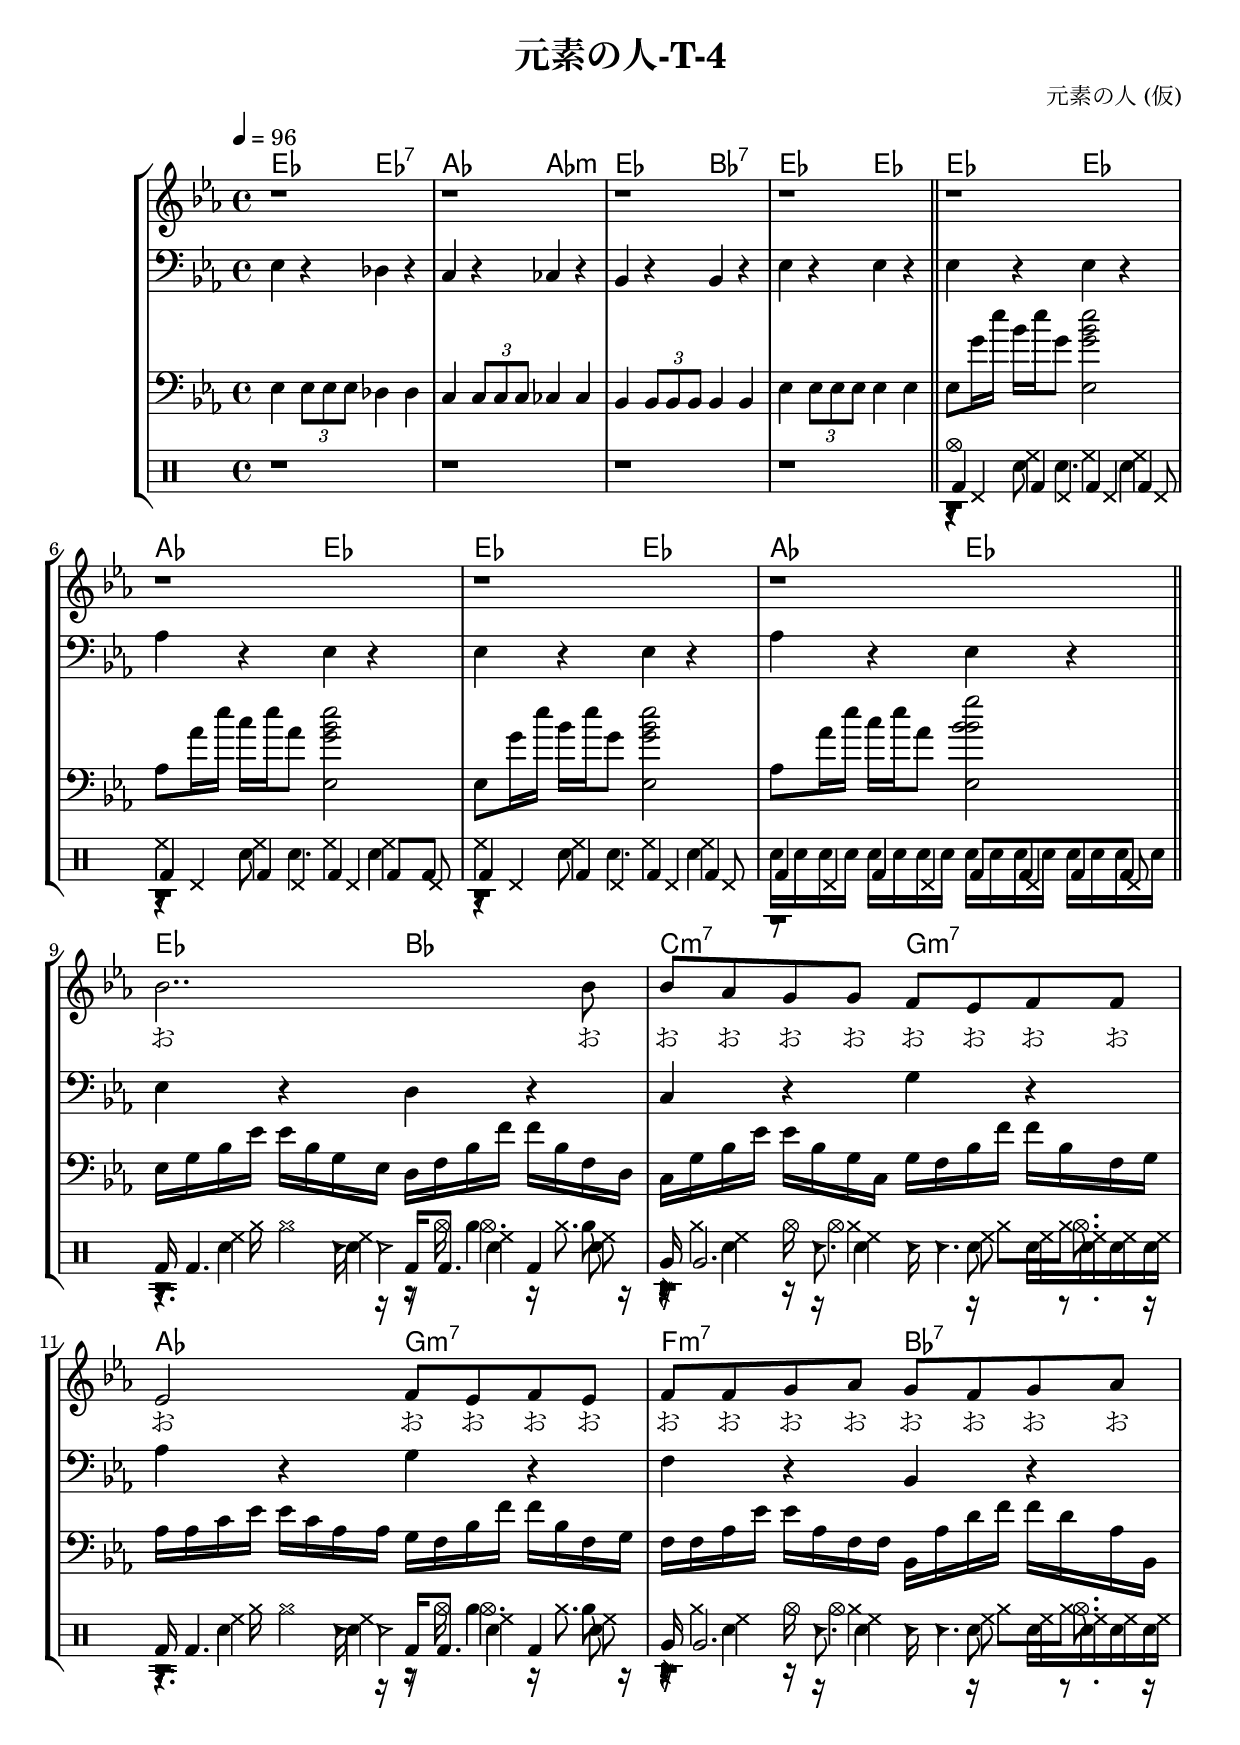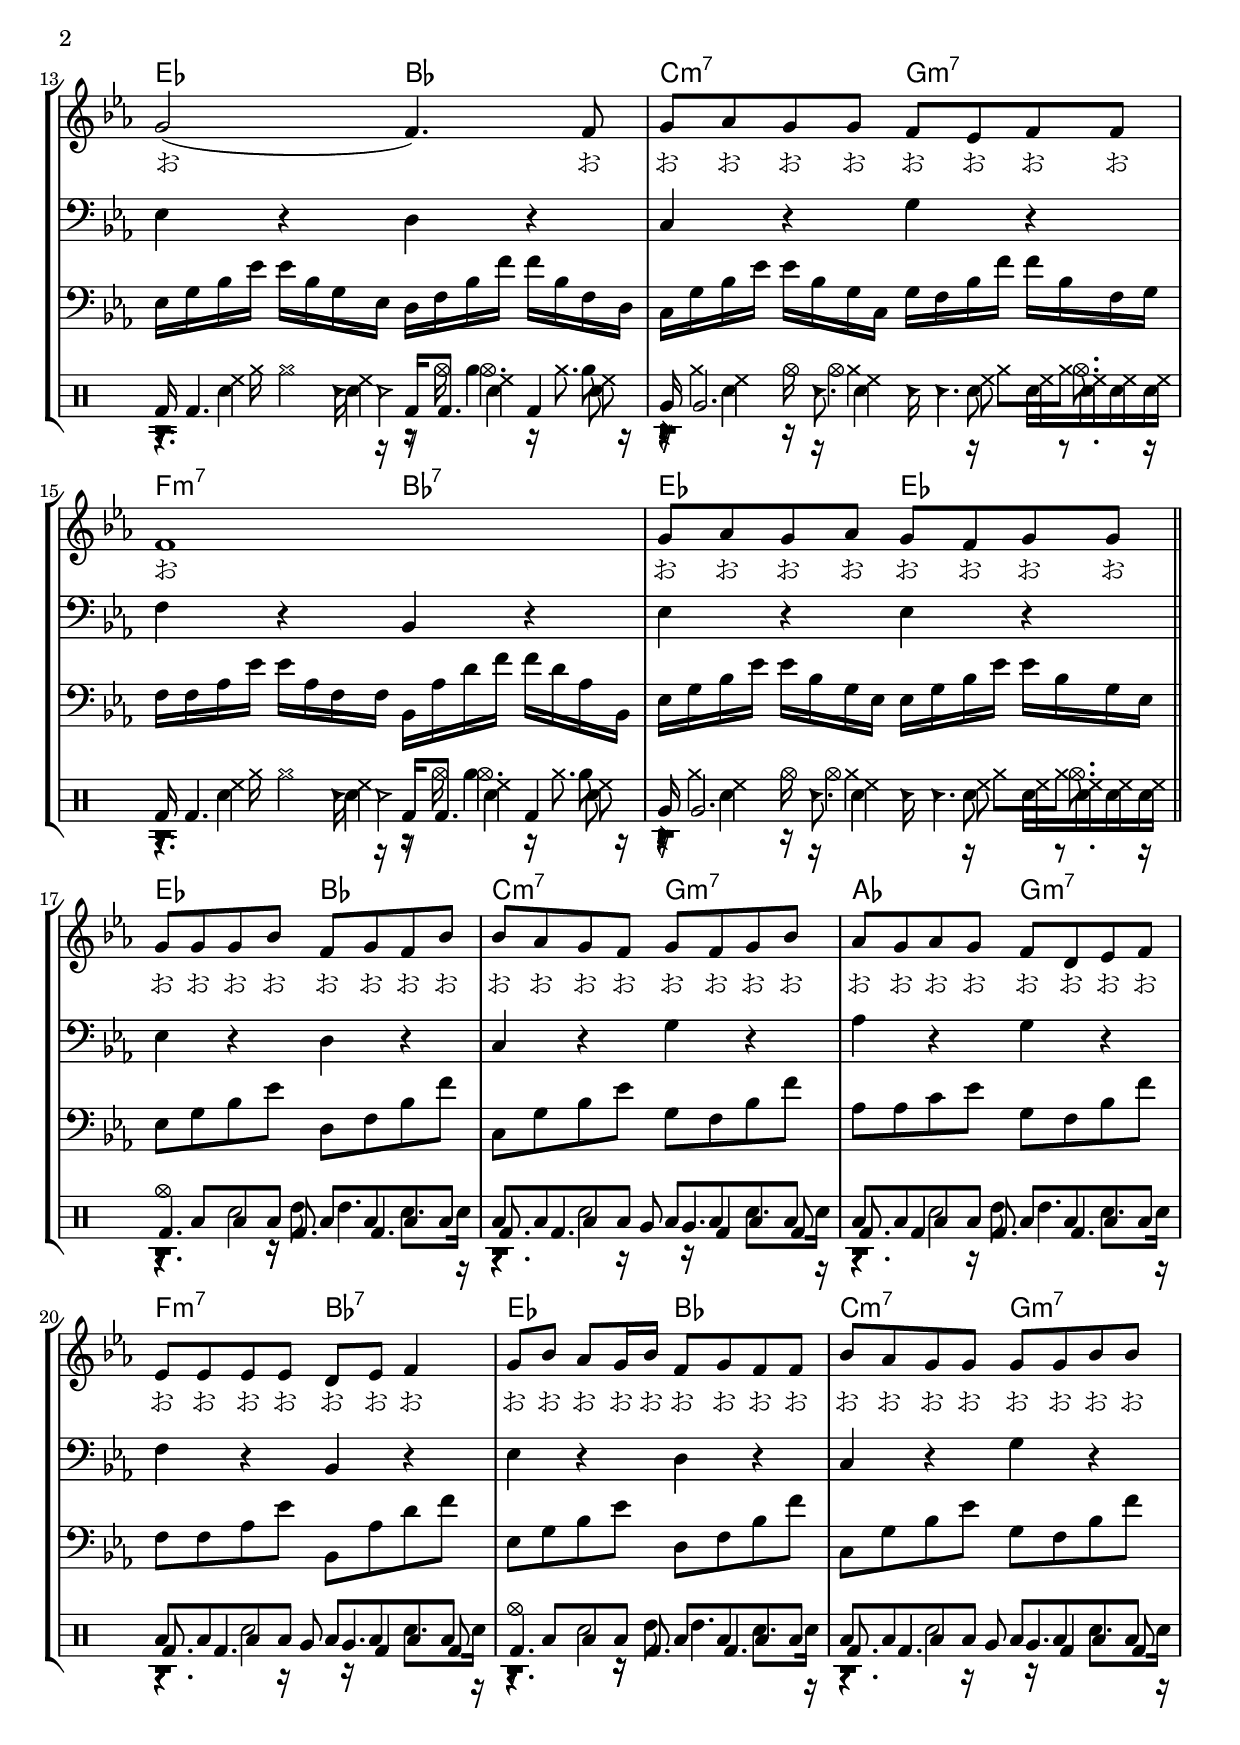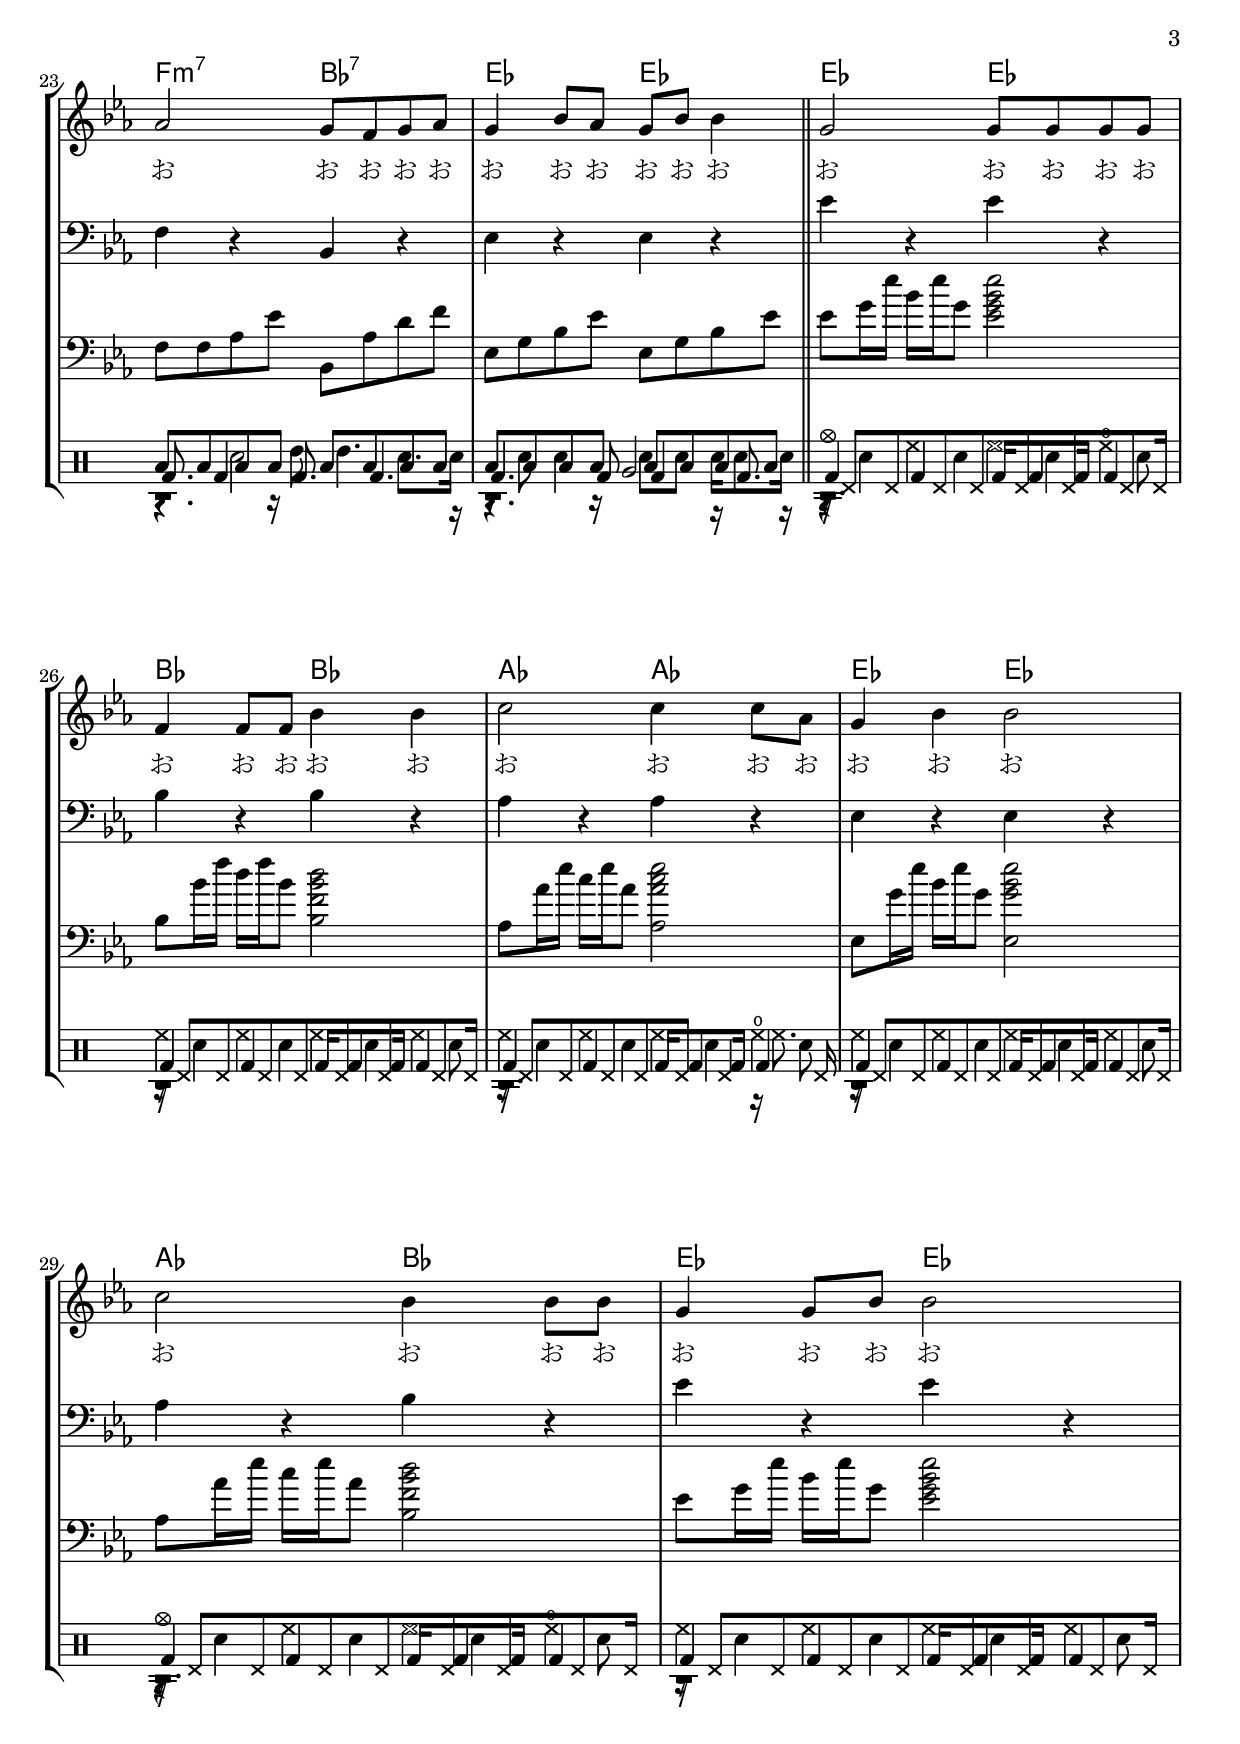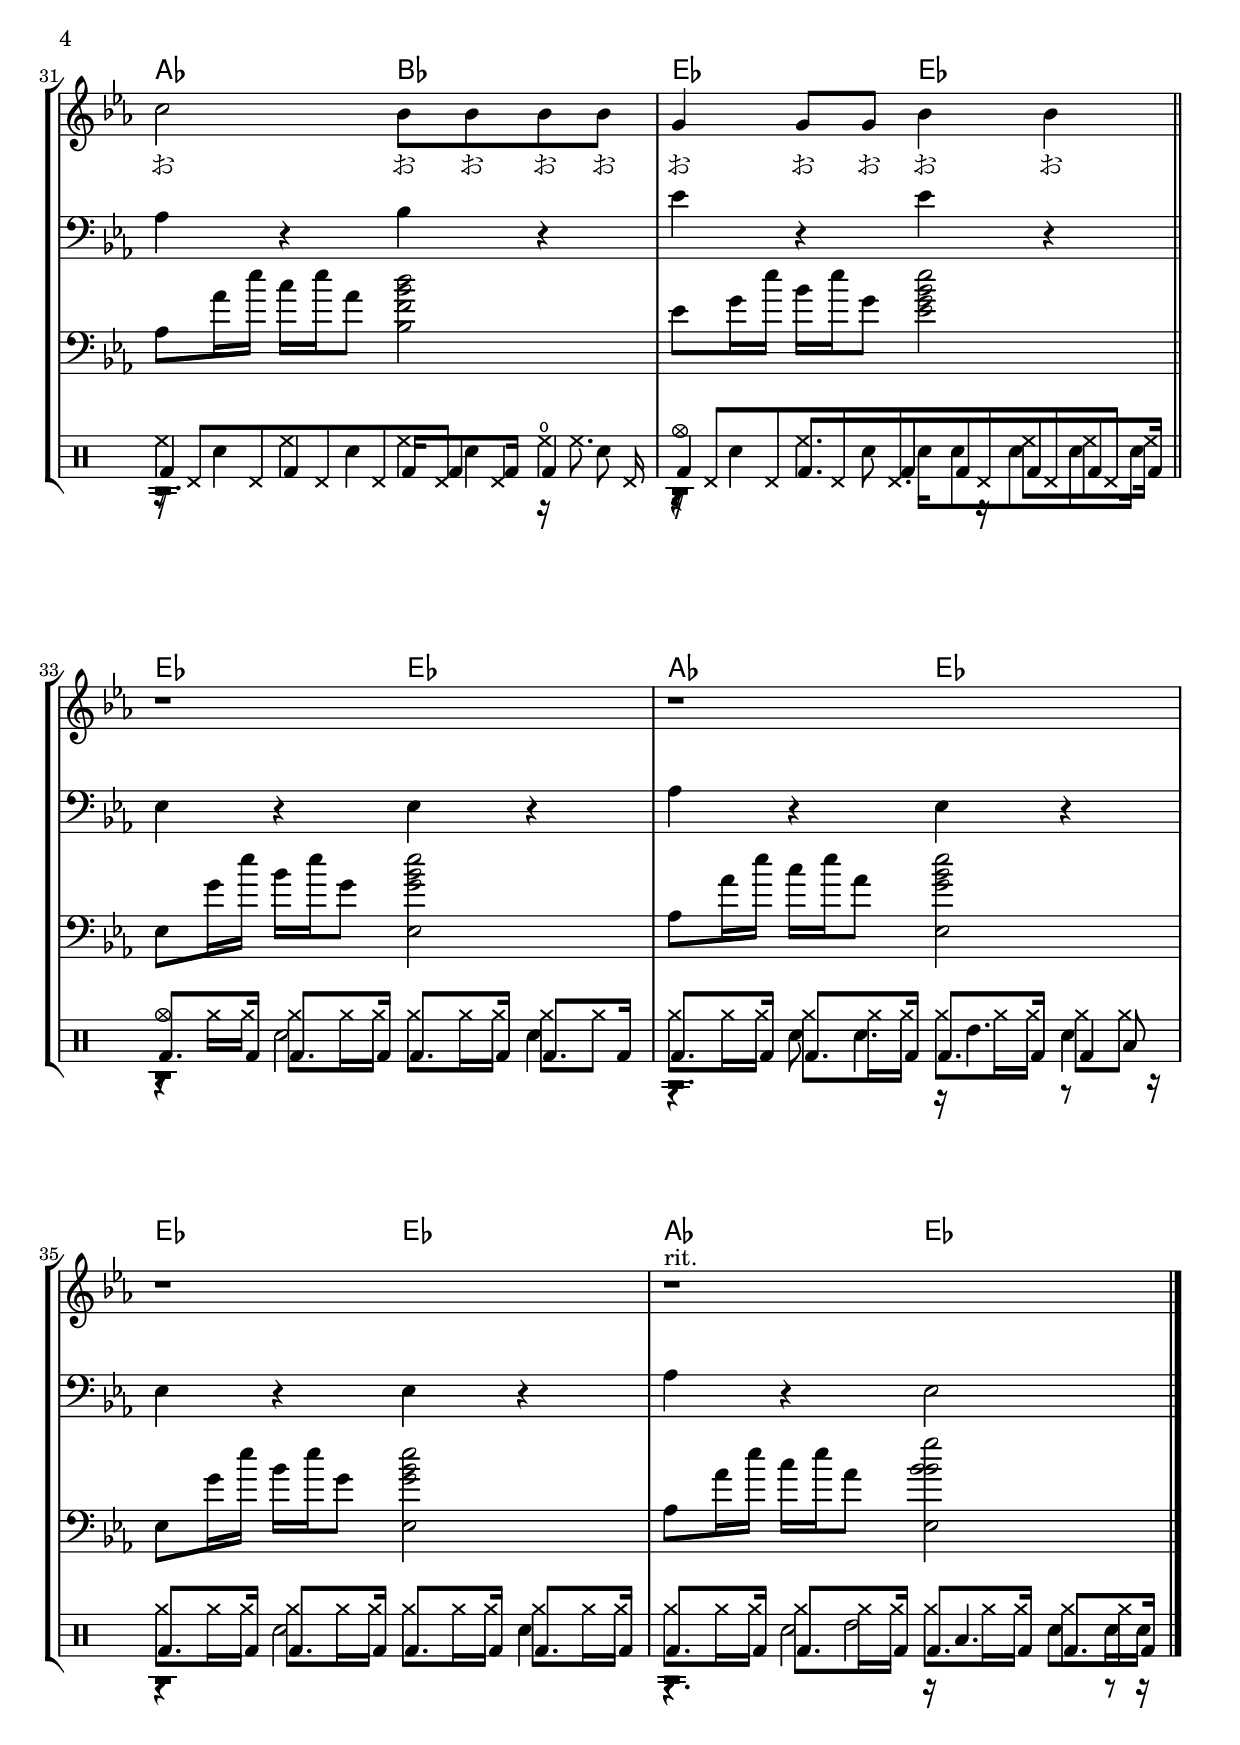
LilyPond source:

\version "2.12.1"

\header {
	title = \markup {元素の人-T-4}
	composer = \markup \center-column {"元素の人 (仮)"}
}

harmony = \chordmode {
	es2 es:7 as as:m es bes:7 es es 

	es es as es es es as es 

	es bes c:min7 g:min7 as g:min7 f:min7 bes:7 es bes c:min7 g:min7 f:min7 bes:7 es es 

	es bes c:min7 g:min7 as g:min7 f:min7 bes:7 es bes c:min7 g:min7 f:min7 bes:7 es es 

	es es bes bes as as es es as bes es es as bes es es 

	es es as es es es as es 
}

melody = {
	\key es \major
	\tempo 4 = 96
	r1 | r1 | r1 | r1   
	r1 | r1 | r1 | r1   
	\set Staff.midiInstrument = #"Harmonica"
	 bes'2..  bes'8 
	bes'8  as'8  g'8  g'8  f'8  es'8  f'8  f'8 
	es'2  f'8  es'8  f'8  es'8 
	f'8  f'8  g'8  as'8  g'8  f'8  g'8  as'8 
	g'2  (f'4.)  f'8 
	g'8  as'8  g'8  g'8  f'8  es'8  f'8  f'8 
	f'1 
	g'8  as'8  g'8  as'8  g'8  f'8  g'8  g'8
	\set Staff.midiInstrument = #"Harmonica"
	 g'8  g'8  g'8  bes'8  f'8  g'8  f'8  bes'8 
	bes'8  as'8  g'8  f'8  g'8  f'8  g'8  bes'8 
	as'8  g'8  as'8  g'8  f'8  d'8  es'8  f'8 
	es'8  es'8  es'8  es'8  d'8  es'8  f'4 
	g'8  bes'8  as'8  g'16  bes'16  f'8  g'8  f'8  f'8 
	bes'8  as'8  g'8  g'8  g'8  g'8  bes'8  bes'8 
	as'2  g'8  f'8  g'8  as'8 
	g'4  bes'8  as'8  g'8  bes'8  bes'4
	\set Staff.midiInstrument = #"Harmonica"
	 g'2  g'8  g'8  g'8  g'8 
	f'4  f'8  f'8  bes'4  bes'4 
	c''2  c''4  c''8  as'8 
	g'4  bes'4  bes'2 
	c''2  bes'4  bes'8  bes'8 
	g'4  g'8  bes'8  bes'2 
	c''2  bes'8  bes'8  bes'8  bes'8 
	g'4  g'8  g'8  bes'4  bes'4
	r1 | r1 | r1 | r1^"rit." \bar "|."
}

words = \lyricmode {
	
	
	お  お  お  お  お  お  お  お  お  お  お  お  お  お  お  お  お  お  お  お  お  お  お  お  お  お  お  お  お  お  お  お  お  お  お  お  お  お  お  お  お  お  
	お  お  お  お  お  お  お  お  お  お  お  お  お  お  お  お  お  お  お  お  お  お  お  お  お  お  お  お  お  お  お  お  お  お  お  お  お  お  お  お  お  お  お  お  お  お  お  お  お  お  お  お  お  お  お  お  お  お  お  
	お  お  お  お  お  お  お  お  お  お  お  お  お  お  お  お  お  お  お  お  お  お  お  お  お  お  お  お  お  お  お  お  お  お  お  
	
}

tempochange = {
	\tempo 4 = 96
	r1 | r1 | r1 | r1 \bar "||"
	\tempo 4 = 96
	r1 | r1 | r1 | r1 \bar "||"
	\tempo 4 = 96
	r1 | r1 | r1 | r1 | r1 | r1 | r1 | r1 \bar "||"
	\tempo 4 = 96
	r1 | r1 | r1 | r1 | r1 | r1 | r1 | r1 \bar "||"
	\tempo 4 = 96
	r1 | r1 | r1 | r1 | r1 | r1 | r1 | r1 \bar "||"
	\tempo 4 = 96
	r1 | r1 | r1 | \tempo 4 = 72 r2 \tempo 4 = 64 r2 \bar "|."
}

mainacc = {
	\clef bass
	\set Staff.midiInstrument = #"Cello"
	\key es \major
	\tempo 4 = 96
	es4 r4
	des4 r4
	c4 r4
	ces4 r4
	bes,4 r4
	bes,4 r4
	es4 r4
	es4 r4
	\bar "||"

	\set Staff.midiInstrument = #"Reed organ"
	es4 r4
	es4 r4
	as4 r4
	es4 r4
	es4 r4
	es4 r4
	as4 r4
	es4 r4
	\bar "||"

	\set Staff.midiInstrument = #"Acoustic Guitar (nylon)"
	es4 r4
	d4 r4
	c4 r4
	g4 r4
	as4 r4
	g4 r4
	f4 r4
	bes,4 r4
	es4 r4
	d4 r4
	c4 r4
	g4 r4
	f4 r4
	bes,4 r4
	es4 r4
	es4 r4
	\bar "||"

	\set Staff.midiInstrument = #"Bright Acoustic"
	es4 r4
	d4 r4
	c4 r4
	g4 r4
	as4 r4
	g4 r4
	f4 r4
	bes,4 r4
	es4 r4
	d4 r4
	c4 r4
	g4 r4
	f4 r4
	bes,4 r4
	es4 r4
	es4 r4
	\bar "||"

	\set Staff.midiInstrument = #"Acoustic Bass"
	es'4 r4
	es'4 r4
	bes4 r4
	bes4 r4
	as4 r4
	as4 r4
	es4 r4
	es4 r4
	as4 r4
	bes4 r4
	es'4 r4
	es'4 r4
	as4 r4
	bes4 r4
	es'4 r4
	es'4 r4
	\bar "||"

	\set Staff.midiInstrument = #"Shamisen"
	es4 r4
	es4 r4
	as4 r4
	es4 r4
	es4 r4
	es4 r4
	as4 r4
	es2
	\bar "|."
}

subacc = {
	\clef bass
	\set Staff.midiInstrument = #"FX 4 (atmosphere)"
	\key es \major
	\tempo 4 = 96
	es4 \tuplet 3/2 { es8 es8 es8 }
	des4 des4
	c4 \tuplet 3/2 { c8 c8 c8 }
	ces4 ces4
	bes,4 \tuplet 3/2 { bes,8 bes,8 bes,8 }
	bes,4 bes,4
	es4 \tuplet 3/2 { es8 es8 es8 }
	es4 es4
	\bar "||"

	\set Staff.midiInstrument = #"Timpani"
	es8 g'16 es'' bes' es'' g'8
	<es g' bes' es''>2
	as8 as'16 es'' c'' es'' as'8
	<es g' bes' es''>2
	es8 g'16 es'' bes' es'' g'8
	<es g' bes' es''>2
	as8 as'16 es'' c'' es'' as'8
	<es bes' bes' g''>2
	\bar "||"

	\set Staff.midiInstrument = #"Pad 6 (metallic)"
	es16 g bes es' es' bes g es
	d16 f bes f' f' bes f d
	c16 g bes es' es' bes g c
	g16 f bes f' f' bes f g
	as16 as c' es' es' c' as as
	g16 f bes f' f' bes f g
	f16 f as es' es' as f f
	bes,16 as d' f' f' d' as bes,
	es16 g bes es' es' bes g es
	d16 f bes f' f' bes f d
	c16 g bes es' es' bes g c
	g16 f bes f' f' bes f g
	f16 f as es' es' as f f
	bes,16 as d' f' f' d' as bes,
	es16 g bes es' es' bes g es
	es16 g bes es' es' bes g es
	\bar "||"

	\set Staff.midiInstrument = #"Acoustic grand"
	es8 g8 bes8 es'8
	d8 f8 bes8 f'8
	c8 g8 bes8 es'8
	g8 f8 bes8 f'8
	as8 as8 c'8 es'8
	g8 f8 bes8 f'8
	f8 f8 as8 es'8
	bes,8 as8 d'8 f'8
	es8 g8 bes8 es'8
	d8 f8 bes8 f'8
	c8 g8 bes8 es'8
	g8 f8 bes8 f'8
	f8 f8 as8 es'8
	bes,8 as8 d'8 f'8
	es8 g8 bes8 es'8
	es8 g8 bes8 es'8
	\bar "||"

	\set Staff.midiInstrument = #"Electric Piano 1"
	es'8 g'16 es'' bes' es'' g'8
	<es' g' bes' es''>2
	bes8 bes'16 f'' d'' f'' bes'8
	<bes f' bes' d''>2
	as8 as'16 es'' c'' es'' as'8
	<as as' c'' es''>2
	es8 g'16 es'' bes' es'' g'8
	<es g' bes' es''>2
	as8 as'16 es'' c'' es'' as'8
	<bes f' bes' d''>2
	es'8 g'16 es'' bes' es'' g'8
	<es' g' bes' es''>2
	as8 as'16 es'' c'' es'' as'8
	<bes f' bes' d''>2
	es'8 g'16 es'' bes' es'' g'8
	<es' g' bes' es''>2
	\bar "||"

	\set Staff.midiInstrument = #"Timpani"
	es8 g'16 es'' bes' es'' g'8
	<es g' bes' es''>2
	as8 as'16 es'' c'' es'' as'8
	<es g' bes' es''>2
	es8 g'16 es'' bes' es'' g'8
	<es g' bes' es''>2
	as8 as'16 es'' c'' es'' as'8
	<es bes' bes' g''>2
	\bar "|."
}

percA = {
	\drummode {
	r1 |r1 |r1 |r1 \bar "||"
	r4 hh4 hh4 hh4  |hh4 hh4 hh4 hh4  |hh4 hh4 hh4 hh4  |r1  \bar "||"
	r8 hh4 hh4 hh4 hh8  |r8 hh4 hh4 hh8 hh16 hh16 hh16 hh16  |r8 hh4 hh4 hh4 hh8  |r8 hh4 hh4 hh8 hh16 hh16 hh16 hh16  |r8 hh4 hh4 hh4 hh8  |r8 hh4 hh4 hh8 hh16 hh16 hh16 hh16  |r8 hh4 hh4 hh4 hh8  |r8 hh4 hh4 hh8 hh16 hh16 hh16 hh16  \bar "||"
	r4 sn2 sn8. sn16  |r4 sn2 sn8. sn16  |r4 sn2 sn8. sn16  |r4 sn2 sn8. sn16  |r4 sn2 sn8. sn16  |r4 sn2 sn8. sn16  |r4 sn2 sn8. sn16  |r8 sn8 sn4 sn8 sn8 sn16 sn8 sn16  \bar "||"
	r2. hho4  |r1  |r2. hho4  |r1  |r2. hho4  |r1  |r2. hho4  |r1  \bar "||"
	r8 cymr16 cymr16 cymr8 cymr16 cymr16 cymr8 cymr16 cymr16 cymr8 cymr8  |cymr8 cymr16 cymr16 cymr8 cymr16 cymr16 cymr8 cymr16 cymr16 cymr8 cymr8  |cymr8 cymr16 cymr16 cymr8 cymr16 cymr16 cymr8 cymr16 cymr16 cymr8 cymr16 cymr16  |cymr8 cymr16 cymr16 cymr8 cymr16 cymr16 cymr8 cymr16 cymr16 cymr8 cymr8  \bar "|."
	}
}

percB = {
	\drummode {
	r1 |r1 |r1 |r1 \bar "||"
	r4 sn8 sn4. sn4  |r4 sn8 sn4. sn4  |r4 sn8 sn4. sn4  |sn16 sn16 sn16 sn16 sn16 sn16 sn16 sn16 sn16 sn16 sn16 sn16 sn16 sn16 sn16 sn16  \bar "||"
	r8 sn4 sn4 sn4 sn8  |r8 sn4 sn4 sn8 sn16 sn16 sn16 sn16  |r8 sn4 sn4 sn4 sn8  |r8 sn4 sn4 sn8 sn16 sn16 sn16 sn16  |r8 sn4 sn4 sn4 sn8  |r8 sn4 sn4 sn8 sn16 sn16 sn16 sn16  |r8 sn4 sn4 sn4 sn8  |r8 sn4 sn4 sn8 sn16 sn16 sn16 sn16  \bar "||"
	r4. r16 tommh8 tommh4. r16  |r1  |r4. r16 tommh8 tommh4. r16  |r1  |r4. r16 tommh8 tommh4. r16  |r1  |r4. r16 tommh8 tommh4. r16  |r1  \bar "||"
	r4 hh4 hh2  |hh4 hh4 hh4 hh4  |hh4 hh4 hh4 r16 hh8.  |hh4 hh4 hh4 hh4  |r4 hh4 hh2  |hh4 hh4 hh4 hh4  |hh4 hh4 hh4 r16 hh8.  |r4 hh4. r16 hh8 hh8 hh16  \bar "||"
	r4 sn2 sn4  |r4 sn8 sn4. sn4  |r4 sn2 sn4  |r4 sn2 sn8 sn16 sn16  \bar "|."
	}
}

percC = {
	\drummode {
	r1 |r1 |r1 |r1 \bar "||"
	bd4 bd4 bd4 bd4  |bd4 bd4 bd4 bd8 bd8  |bd4 bd4 bd4 bd4  |bd4 bd4 bd8 bd8 bd8 bd8  \bar "||"
	bd16 bd4. r16 bd16 bd8. bd4  |r1  |bd16 bd4. r16 bd16 bd8. bd4  |r1  |bd16 bd4. r16 bd16 bd8. bd4  |r1  |bd16 bd4. r16 bd16 bd8. bd4  |r1  \bar "||"
	r8 toml8 toml8 toml8 toml8 toml8 toml8 toml8  |toml8 toml8 toml8 toml8 toml8 toml8 toml8 toml8  |toml8 toml8 toml8 toml8 toml8 toml8 toml8 toml8  |toml8 toml8 toml8 toml8 toml8 toml8 toml8 toml8  |r8 toml8 toml8 toml8 toml8 toml8 toml8 toml8  |toml8 toml8 toml8 toml8 toml8 toml8 toml8 toml8  |toml8 toml8 toml8 toml8 toml8 toml8 toml8 toml8  |toml8 toml8 toml8 toml8 toml8 toml8 toml8 toml8  \bar "||"
	r16 hhp8 hhp8 hhp8 hhp8 hhp8 hhp8 hhp8 hhp16  |r16 hhp8 hhp8 hhp8 hhp8 hhp8 hhp8 hhp8 hhp16  |r16 hhp8 hhp8 hhp8 hhp8 hhp8 hhp4 hhp16  |r16 hhp8 hhp8 hhp8 hhp8 hhp8 hhp8 hhp8 hhp16  |r16 hhp8 hhp8 hhp8 hhp8 hhp8 hhp8 hhp8 hhp16  |r16 hhp8 hhp8 hhp8 hhp8 hhp8 hhp8 hhp8 hhp16  |r16 hhp8 hhp8 hhp8 hhp8 hhp8 hhp4 hhp16  |r16 hhp8 hhp8 hhp8 hhp8. hhp8 hhp8 hhp8  \bar "||"
	bd8. bd16 bd8. bd16 bd8. bd16 bd8. bd16  |bd8. bd16 bd8. bd16 bd8. bd16 bd4  |bd8. bd16 bd8. bd16 bd8. bd16 bd8. bd16  |bd8. bd16 bd8. bd16 bd8. bd16 bd8. bd16  \bar "|."
	}
}

percD = {
	\drummode {
	r1 |r1 |r1 |r1 \bar "||"
	r8 hhp4 hhp4 hhp4 hhp8  |r8 hhp4 hhp4 hhp4 hhp8  |r8 hhp4 hhp4 hhp4 hhp8  |r8 hhp4 hhp4 hhp4 hhp8  \bar "||"
	r2 r16 cymc16 cymc4.  |r4 cymc16 cymc2 cymc8.  |r2 r16 cymc16 cymc4.  |r4 cymc16 cymc2 cymc8.  |r2 r16 cymc16 cymc4.  |r4 cymc16 cymc2 cymc8.  |r2 r16 cymc16 cymc4.  |r4 cymc16 cymc2 cymc8.  \bar "||"
	r1  |r4. r16 tomfh8 tomfh4. r16  |r1  |r4. r16 tomfh8 tomfh4. r16  |r1  |r4. r16 tomfh8 tomfh4. r16  |r1  |r4. r16 tomfh2 r16  \bar "||"
	r8 sn4 sn4 sn4 sn8  |r8 sn4 sn4 sn4 sn8  |r8 sn4 sn4 sn4 sn8  |r8 sn4 sn4 sn4 sn8  |r8 sn4 sn4 sn4 sn8  |r8 sn4 sn4 sn4 sn8  |r8 sn4 sn4 sn4 sn8  |r8 sn4 sn8 sn16 sn8 sn8 sn8 sn16  \bar "||"
	r1  |r2 r16 tommh4. r16  |r1  |r4. tommh2 r8  \bar "|."
	}
}

percE = {
	\drummode {
	r1 |r1 |r1 |r1 \bar "||"
	cymc1  |r1 |r1 |r1 \bar "||"
	r1  |tomfh16 tomfh2. r8.  |r1  |tomfh16 tomfh2. r8.  |r1  |tomfh16 tomfh2. r8.  |r1  |tomfh16 tomfh2. r8.  \bar "||"
	bd4. r16 bd8. bd4.  |bd8. bd4. r16 bd4 bd8  |bd8. bd4 bd8. bd4.  |bd8. bd4. r16 bd4 bd8  |bd4. r16 bd8. bd4.  |bd8. bd4. r16 bd4 bd8  |bd8. bd4 bd8. bd4.  |bd4. bd8 bd4 r16 bd8.  \bar "||"
	bd4 bd4 bd16 bd8 bd16 bd4  |bd4 bd4 bd16 bd8 bd16 bd4  |bd4 bd4 bd16 bd8 bd16 bd4  |bd4 bd4 bd16 bd8 bd16 bd4  |bd4 bd4 bd16 bd8 bd16 bd4  |bd4 bd4 bd16 bd8 bd16 bd4  |bd4 bd4 bd16 bd8 bd16 bd4  |bd4 bd8. bd8 bd8 bd8 bd8 bd16  \bar "||"
	r1  |r2. r8 toml8  |r1  |r2 r16 toml4. r16  \bar "|."
	}
}

percF = {
	\drummode {
	r1 | r1 | r1 | r1 \bar "||"
	r1 | r1 | r1 | r1 \bar "||"
	r2 r8 rb4 rb8  |r1  |r2 r8 rb4 rb8  |r1  |r2 r8 rb4 rb8  |r1  |r2 r8 rb4 rb8  |r1  \bar "||"
	cymc1  |r1 |r1 |r1 |cymc1  |r1 |r1 |r1 \bar "||"
	cymc1  |r1 |r1 |r1 |cymc1  |r1 |r1 |cymc1  \bar "||"
	cymc1  |r1 |r1 |r1 \bar "|."
	}
}

percG = {
	\drummode {
	r1 | r1 | r1 | r1 \bar "||"
	r1 | r1 | r1 | r1 \bar "||"
	r4. hc16 hc2 r16  |r4 r16 hc8. hc16 hc4. r16  |r4. hc16 hc2 r16  |r4 r16 hc8. hc16 hc4. r16  |r4. hc16 hc2 r16  |r4 r16 hc8. hc16 hc4. r16  |r4. hc16 hc2 r16  |r4 r16 hc8. hc16 hc4. r16  \bar "||"
	r1 | r1 | r1 | r1 | r1 | r1 | r1 | r1 \bar "||"
	r1 | r1 | r1 | r1 | r1 | r1 | r1 | r1 \bar "||"
	r1 | r1 | r1 | r1 \bar "|."
	}
}

percH = {
	\drummode {
	r1 | r1 | r1 | r1 \bar "||"
	r1 | r1 | r1 | r1 \bar "||"
	r8. cymr16 cymr2 r16 cymr8.  |r16 cymr4 r16 cymr4 r16 cymr8 cymr8.  |r8. cymr16 cymr2 r16 cymr8.  |r16 cymr4 r16 cymr4 r16 cymr8 cymr8.  |r8. cymr16 cymr2 r16 cymr8.  |r16 cymr4 r16 cymr4 r16 cymr8 cymr8.  |r8. cymr16 cymr2 r16 cymr8.  |r16 cymr4 r16 cymr4 r16 cymr8 cymr8.  \bar "||"
	r1 | r1 | r1 | r1 | r1 | r1 | r1 | r1 \bar "||"
	r1 | r1 | r1 | r1 | r1 | r1 | r1 | r1 \bar "||"
	r1 | r1 | r1 | r1 \bar "|."
	}
}

\score {
	<<
		\new StaffGroup <<
			\new ChordNames {\harmony}
			\new Voice = "melody" {\melody}
			\new Lyrics \lyricsto "melody" \words
			\new Staff = "mainacc" {\mainacc}
			\new Staff = "subacc" {\subacc}
			\new DrumStaff <<
				\new DrumVoice {\percA}
				\new DrumVoice {\percB}
				\new DrumVoice {\percC}
				\new DrumVoice {\percD}
				\new DrumVoice {\percE}
				\new DrumVoice {\percF}
				\new DrumVoice {\percG}
				\new DrumVoice {\percH}
			>>
		>>
	>>
	\layout { }
}
